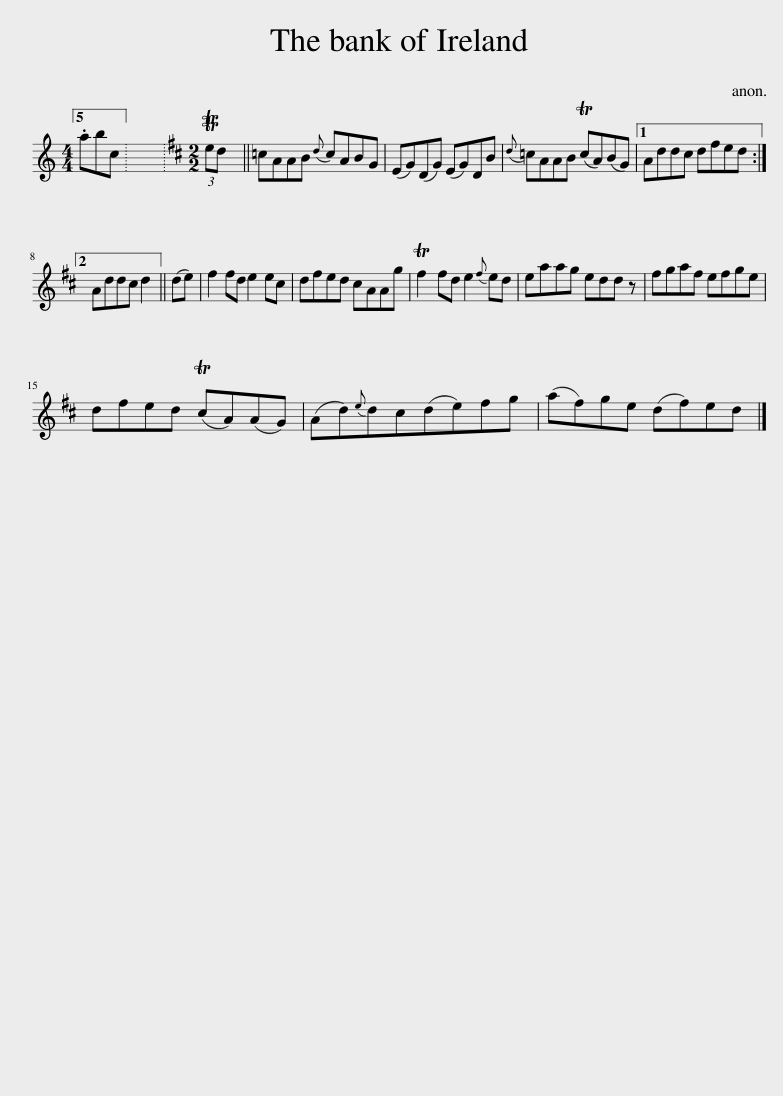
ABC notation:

X:1
L:1/8
M:4/4
I:linebreak $
K:C
V:1 treble
V:1
 .abc || x8 |[K:D][M:2/2] (3:2:2Ted x/24 || =cAAB{d} cABG | (EG)(DG) (EG)DB | %5
{d} =cAAB (TcA)(BG) |1 Addc dfed :|2$ Addc d2 || (de) | f2 fd e2 ec | %10
 dfed cAAg | Tf2 fd e2{f} ed | eaag edd z | fgaf efge |$ dfed (TcA)(AG) | %15
 (Ad){e}dc(de)fg | (af)ge (df)ed |] %17
